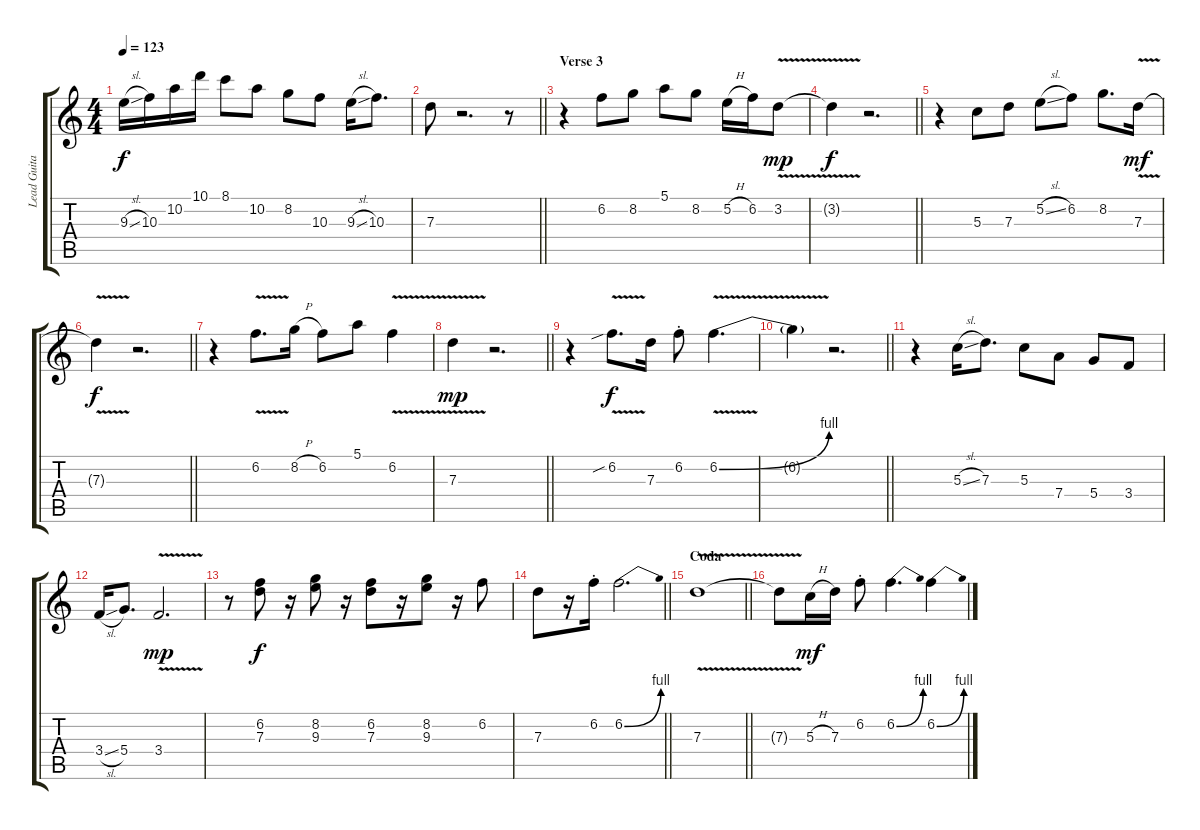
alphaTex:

\track ("Lead Guitar" "Lead Guita") {instrument distortionguitar}
\staff {score tabs}
\tuning (E4 B3 G3 D3 A2 E2) {hide}
\ts (4 4)
\tempo 123
\clef g2
\ks c
9.3{sl}.16{dy f} 10.3.16 10.2.16 10.1.16 8.1.8 10.2.8 8.2.8 10.3.8 9.3{sl}.16 10.3.8{d} |
\barLineRight lightlight
7.3.8 r.2{d} r.8 |
\section ("" "Verse 3")
r.4 6.2.8 8.2.8 5.1.8 8.2.8 5.2{h}.16 6.2.16 3.2{v}.8{dy mp} |
\barLineRight lightlight
3.2{t}.4{dy f} r.2{d} |
r.4 5.3.8 7.3.8 5.2{sl}.8 6.2.8 8.2.8{d} 7.3{v}.16{dy mf} |
\barLineRight lightlight
7.3{t}.4{dy f} r.2{d} |
r.4 6.2{v}.8{d} 8.2{h}.16 6.2.8 5.1.8 6.2{v}.4 |
\barLineRight lightlight
7.3{v}.4{dy mp} r.2{d} |
r.4 6.2{v sib}.8{d dy f} 7.3.16 6.2{st}.8 6.2{be (bend 0 0 60 4) v}.4{d} |
\barLineRight lightlight
6.2{t}.4 r.2{d} |
r.4 5.3{sl}.16 7.3.8{d} 5.3.8 7.4.8 5.4.8 3.4.8 |
3.4{sl}.16 5.4.8{d} 3.4{v}.2{d dy mp} |
r.8 (6.2 7.3).8{dy f} r.16 (8.2 9.3).8 r.16 (6.2 7.3).8 r.16 (8.2 9.3).8 r.16 6.2.8 |
\barLineRight lightlight
7.3.8 r.16 6.2{st}.16 6.2{be (bend 0 0 60 4)}.2{d} |
\section ("" "Coda")
\barLineRight lightlight
7.3{v}.1 |
7.3{t}.8 5.3{h}.16{dy mf} 7.3.16 6.2{st}.8 6.2{be (bend 0 0 60 4)}.4{d} 6.2{be (bend 0 0 60 4)}.4
